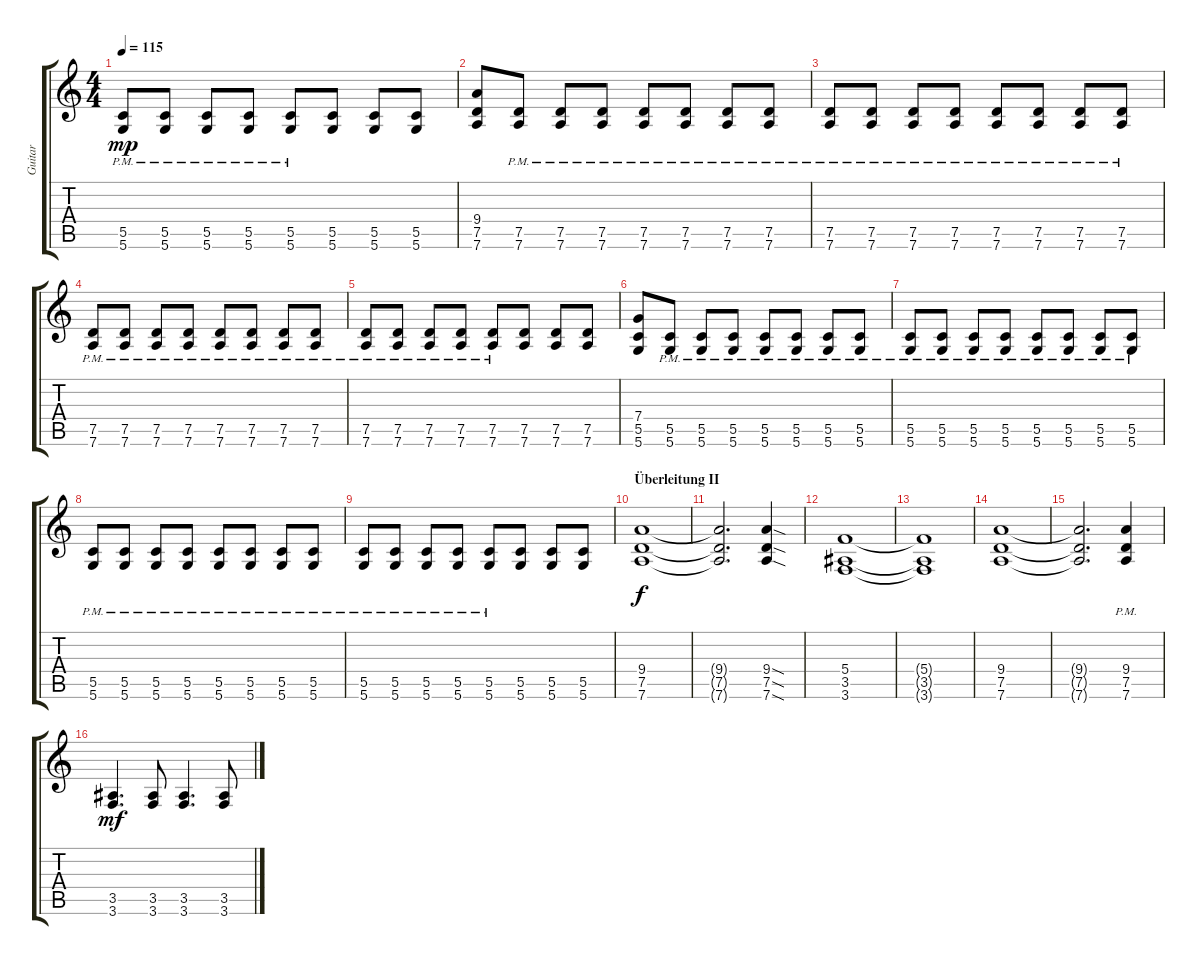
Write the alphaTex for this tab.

\track ("Guitar" "Guitar") {instrument distortionguitar}
\staff {score tabs}
\tuning (D4 A3 F3 C3 G2 D2) {hide}
\ts (4 4)
\tempo 115
\clef g2
\ks c
(5.5{pm} 5.6{pm}).8{dy mp} (5.5{pm} 5.6{pm}).8 (5.5{pm} 5.6{pm}).8 (5.5{pm} 5.6{pm}).8 (5.5{pm} 5.6{pm}).8 (5.5 5.6).8 (5.5 5.6).8 (5.5 5.6).8 |
(9.4 7.5 7.6).8 (7.5{pm} 7.6{pm}).8 (7.5{pm} 7.6{pm}).8 (7.5{pm} 7.6{pm}).8 (7.5{pm} 7.6{pm}).8 (7.5{pm} 7.6{pm}).8 (7.5{pm} 7.6{pm}).8 (7.5{pm} 7.6{pm}).8 |
(7.5{pm} 7.6{pm}).8 (7.5{pm} 7.6{pm}).8 (7.5{pm} 7.6{pm}).8 (7.5{pm} 7.6{pm}).8 (7.5{pm} 7.6{pm}).8 (7.5{pm} 7.6{pm}).8 (7.5{pm} 7.6{pm}).8 (7.5{pm} 7.6{pm}).8 |
(7.5{pm} 7.6{pm}).8 (7.5{pm} 7.6{pm}).8 (7.5{pm} 7.6{pm}).8 (7.5{pm} 7.6{pm}).8 (7.5{pm} 7.6{pm}).8 (7.5{pm} 7.6{pm}).8 (7.5{pm} 7.6{pm}).8 (7.5{pm} 7.6{pm}).8 |
(7.5{pm} 7.6{pm}).8 (7.5{pm} 7.6{pm}).8 (7.5{pm} 7.6{pm}).8 (7.5{pm} 7.6{pm}).8 (7.5{pm} 7.6{pm}).8 (7.5 7.6).8 (7.5 7.6).8 (7.5 7.6).8 |
(7.4 5.5 5.6).8 (5.5{pm} 5.6{pm}).8 (5.5{pm} 5.6{pm}).8 (5.5{pm} 5.6{pm}).8 (5.5{pm} 5.6{pm}).8 (5.5{pm} 5.6{pm}).8 (5.5{pm} 5.6{pm}).8 (5.5{pm} 5.6{pm}).8 |
(5.5{pm} 5.6{pm}).8 (5.5{pm} 5.6{pm}).8 (5.5{pm} 5.6{pm}).8 (5.5{pm} 5.6{pm}).8 (5.5{pm} 5.6{pm}).8 (5.5{pm} 5.6{pm}).8 (5.5{pm} 5.6{pm}).8 (5.5{pm} 5.6{pm}).8 |
(5.5{pm} 5.6{pm}).8 (5.5{pm} 5.6{pm}).8 (5.5{pm} 5.6{pm}).8 (5.5{pm} 5.6{pm}).8 (5.5{pm} 5.6{pm}).8 (5.5{pm} 5.6{pm}).8 (5.5{pm} 5.6{pm}).8 (5.5{pm} 5.6{pm}).8 |
(5.5{pm} 5.6{pm}).8 (5.5{pm} 5.6{pm}).8 (5.5{pm} 5.6{pm}).8 (5.5{pm} 5.6{pm}).8 (5.5{pm} 5.6{pm}).8 (5.5 5.6).8 (5.5 5.6).8 (5.5 5.6).8 |
\section ("" "Überleitung II")
(9.4 7.5 7.6).1{dy f} |
(9.4{t} 7.5{t} 7.6{t}).2{d} (9.4{sod} 7.5{sod} 7.6{sod}).4 |
(5.4 3.5 3.6).1 |
(5.4{t} 3.5{t} 3.6{t}).1 |
(9.4 7.5 7.6).1 |
(9.4{t} 7.5{t} 7.6{t}).2{d} (9.4{pm} 7.5{pm} 7.6{pm}).4 |
(3.5 3.6).4{d dy mf} (3.5 3.6).8 (3.5 3.6).4{d} (3.5 3.6).8
